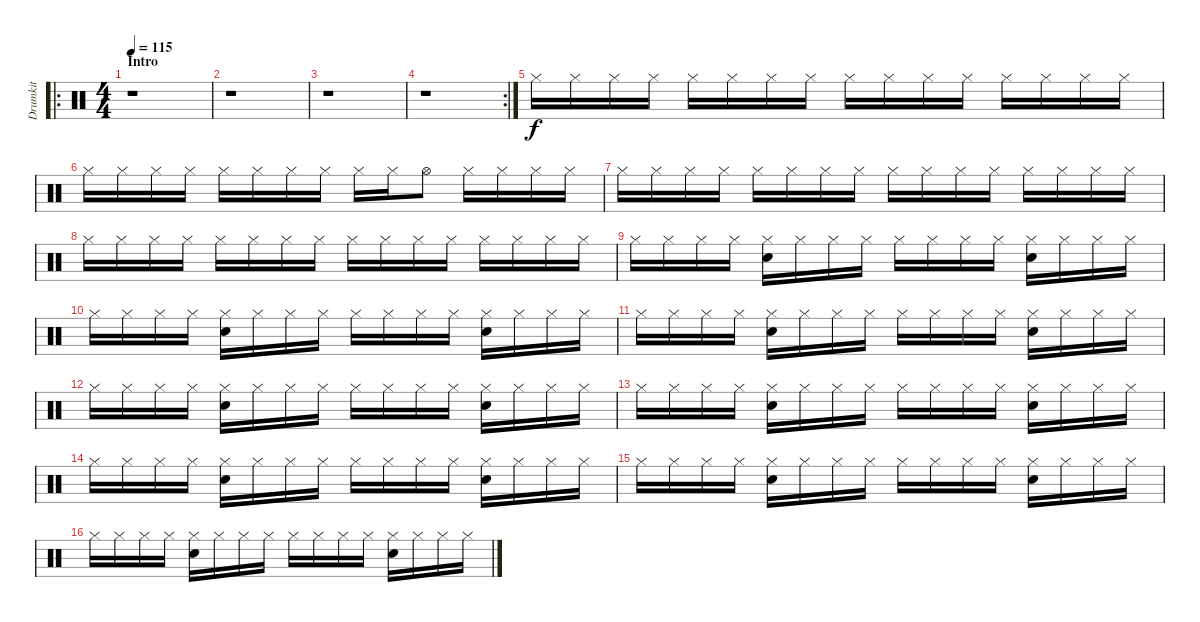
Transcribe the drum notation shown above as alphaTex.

\track ("Drumkit" "Drumkit") {instrument percussion}
\staff {score}
\articulation defaults
\ro
\ts (4 4)
\section ("" "Intro")
\tempo 115
\clef neutral
\ks c
r.1{dy f} |
r.1 |
r.1 |
\rc 2
r.1 |
"Hi-Hat (closed)".16 "Hi-Hat (closed)".16 "Hi-Hat (closed)".16 "Hi-Hat (closed)".16 "Hi-Hat (closed)".16 "Hi-Hat (closed)".16 "Hi-Hat (closed)".16 "Hi-Hat (closed)".16 "Hi-Hat (closed)".16 "Hi-Hat (closed)".16 "Hi-Hat (closed)".16 "Hi-Hat (closed)".16 "Hi-Hat (closed)".16 "Hi-Hat (closed)".16 "Hi-Hat (closed)".16 "Hi-Hat (closed)".16 |
"Hi-Hat (closed)".16 "Hi-Hat (closed)".16 "Hi-Hat (closed)".16 "Hi-Hat (closed)".16 "Hi-Hat (closed)".16 "Hi-Hat (closed)".16 "Hi-Hat (closed)".16 "Hi-Hat (closed)".16 "Hi-Hat (closed)".16 "Hi-Hat (closed)".16 "Hi-Hat (open)".8 "Hi-Hat (closed)".16 "Hi-Hat (closed)".16 "Hi-Hat (closed)".16 "Hi-Hat (closed)".16 |
"Hi-Hat (closed)".16 "Hi-Hat (closed)".16 "Hi-Hat (closed)".16 "Hi-Hat (closed)".16 "Hi-Hat (closed)".16 "Hi-Hat (closed)".16 "Hi-Hat (closed)".16 "Hi-Hat (closed)".16 "Hi-Hat (closed)".16 "Hi-Hat (closed)".16 "Hi-Hat (closed)".16 "Hi-Hat (closed)".16 "Hi-Hat (closed)".16 "Hi-Hat (closed)".16 "Hi-Hat (closed)".16 "Hi-Hat (closed)".16 |
"Hi-Hat (closed)".16 "Hi-Hat (closed)".16 "Hi-Hat (closed)".16 "Hi-Hat (closed)".16 "Hi-Hat (closed)".16 "Hi-Hat (closed)".16 "Hi-Hat (closed)".16 "Hi-Hat (closed)".16 "Hi-Hat (closed)".16 "Hi-Hat (closed)".16 "Hi-Hat (closed)".16 "Hi-Hat (closed)".16 "Hi-Hat (closed)".16 "Hi-Hat (closed)".16 "Hi-Hat (closed)".16 "Hi-Hat (closed)".16 |
"Hi-Hat (closed)".16 "Hi-Hat (closed)".16 "Hi-Hat (closed)".16 "Hi-Hat (closed)".16 ("Hi-Hat (closed)" "Snare (hit) 2").16 "Hi-Hat (closed)".16 "Hi-Hat (closed)".16 "Hi-Hat (closed)".16 "Hi-Hat (closed)".16 "Hi-Hat (closed)".16 "Hi-Hat (closed)".16 "Hi-Hat (closed)".16 ("Hi-Hat (closed)" "Snare (hit) 2").16 "Hi-Hat (closed)".16 "Hi-Hat (closed)".16 "Hi-Hat (closed)".16 |
"Hi-Hat (closed)".16 "Hi-Hat (closed)".16 "Hi-Hat (closed)".16 "Hi-Hat (closed)".16 ("Hi-Hat (closed)" "Snare (hit) 2").16 "Hi-Hat (closed)".16 "Hi-Hat (closed)".16 "Hi-Hat (closed)".16 "Hi-Hat (closed)".16 "Hi-Hat (closed)".16 "Hi-Hat (closed)".16 "Hi-Hat (closed)".16 ("Hi-Hat (closed)" "Snare (hit) 2").16 "Hi-Hat (closed)".16 "Hi-Hat (closed)".16 "Hi-Hat (closed)".16 |
"Hi-Hat (closed)".16 "Hi-Hat (closed)".16 "Hi-Hat (closed)".16 "Hi-Hat (closed)".16 ("Hi-Hat (closed)" "Snare (hit) 2").16 "Hi-Hat (closed)".16 "Hi-Hat (closed)".16 "Hi-Hat (closed)".16 "Hi-Hat (closed)".16 "Hi-Hat (closed)".16 "Hi-Hat (closed)".16 "Hi-Hat (closed)".16 ("Hi-Hat (closed)" "Snare (hit) 2").16 "Hi-Hat (closed)".16 "Hi-Hat (closed)".16 "Hi-Hat (closed)".16 |
"Hi-Hat (closed)".16 "Hi-Hat (closed)".16 "Hi-Hat (closed)".16 "Hi-Hat (closed)".16 ("Hi-Hat (closed)" "Snare (hit) 2").16 "Hi-Hat (closed)".16 "Hi-Hat (closed)".16 "Hi-Hat (closed)".16 "Hi-Hat (closed)".16 "Hi-Hat (closed)".16 "Hi-Hat (closed)".16 "Hi-Hat (closed)".16 ("Hi-Hat (closed)" "Snare (hit) 2").16 "Hi-Hat (closed)".16 "Hi-Hat (closed)".16 "Hi-Hat (closed)".16 |
"Hi-Hat (closed)".16 "Hi-Hat (closed)".16 "Hi-Hat (closed)".16 "Hi-Hat (closed)".16 ("Hi-Hat (closed)" "Snare (hit) 2").16 "Hi-Hat (closed)".16 "Hi-Hat (closed)".16 "Hi-Hat (closed)".16 "Hi-Hat (closed)".16 "Hi-Hat (closed)".16 "Hi-Hat (closed)".16 "Hi-Hat (closed)".16 ("Hi-Hat (closed)" "Snare (hit) 2").16 "Hi-Hat (closed)".16 "Hi-Hat (closed)".16 "Hi-Hat (closed)".16 |
"Hi-Hat (closed)".16 "Hi-Hat (closed)".16 "Hi-Hat (closed)".16 "Hi-Hat (closed)".16 ("Hi-Hat (closed)" "Snare (hit) 2").16 "Hi-Hat (closed)".16 "Hi-Hat (closed)".16 "Hi-Hat (closed)".16 "Hi-Hat (closed)".16 "Hi-Hat (closed)".16 "Hi-Hat (closed)".16 "Hi-Hat (closed)".16 ("Hi-Hat (closed)" "Snare (hit) 2").16 "Hi-Hat (closed)".16 "Hi-Hat (closed)".16 "Hi-Hat (closed)".16 |
"Hi-Hat (closed)".16 "Hi-Hat (closed)".16 "Hi-Hat (closed)".16 "Hi-Hat (closed)".16 ("Hi-Hat (closed)" "Snare (hit) 2").16 "Hi-Hat (closed)".16 "Hi-Hat (closed)".16 "Hi-Hat (closed)".16 "Hi-Hat (closed)".16 "Hi-Hat (closed)".16 "Hi-Hat (closed)".16 "Hi-Hat (closed)".16 ("Hi-Hat (closed)" "Snare (hit) 2").16 "Hi-Hat (closed)".16 "Hi-Hat (closed)".16 "Hi-Hat (closed)".16 |
"Hi-Hat (closed)".16 "Hi-Hat (closed)".16 "Hi-Hat (closed)".16 "Hi-Hat (closed)".16 ("Hi-Hat (closed)" "Snare (hit) 2").16 "Hi-Hat (closed)".16 "Hi-Hat (closed)".16 "Hi-Hat (closed)".16 "Hi-Hat (closed)".16 "Hi-Hat (closed)".16 "Hi-Hat (closed)".16 "Hi-Hat (closed)".16 ("Hi-Hat (closed)" "Snare (hit) 2").16 "Hi-Hat (closed)".16 "Hi-Hat (closed)".16 "Hi-Hat (closed)".16
